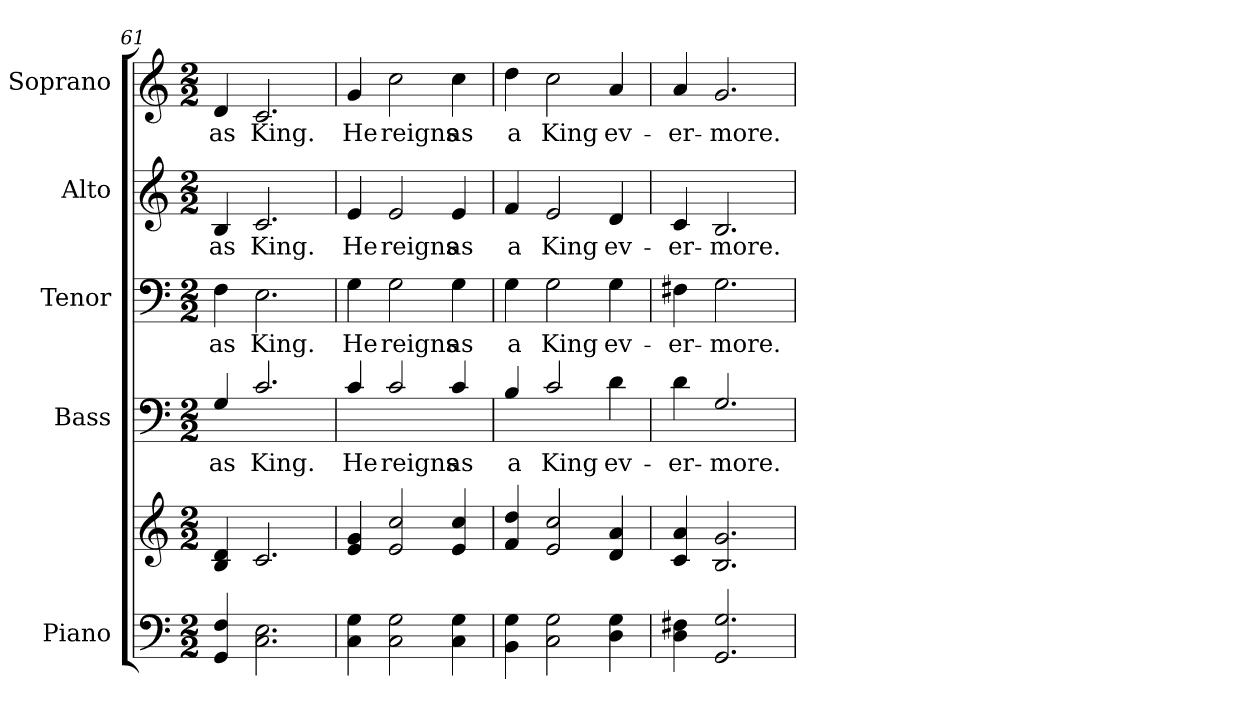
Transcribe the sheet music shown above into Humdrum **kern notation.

**kern	**kern	**kern	**text	**kern	**text	**kern	**text	**kern	**text
*part5	*part5	*part4	*part4	*part3	*part3	*part2	*part2	*part1	*part1
*staff6	*staff5	*staff4	*staff4	*staff3	*staff3	*staff2	*staff2	*staff1	*staff1
*I"Piano	*	*I"Bass	*	*I"Tenor	*	*I"Alto	*	*I"Soprano	*
*I'Pno.	*	*I'B.	*	*I'T.	*	*I'A.	*	*I'S.	*
!!LO:PB:g=z
*clefF4	*clefG2	*clefF4	*	*clefF4	*	*clefG2	*	*clefG2	*
*	*	*ITrd7c12	*	*	*	*	*	*	*
*k[]	*k[]	*k[]	*	*k[]	*	*k[]	*	*k[]	*
*C:	*C:	*C:	*	*C:	*	*C:	*	*C:	*
*M2/2	*M2/2	*M2/2	*	*M2/2	*	*M2/2	*	*M2/2	*
=61	=61	=61	=61	=61	=61	=61	=61	=61	=61
!	!	!	!LO:LY:b:color=#000000	!	!	!	!	!	!
!	!	!	!	!	!LO:LY:b:color=#000000	!	!	!	!
!	!	!	!	!	!	!	!LO:LY:b:color=#000000	!	!
!	!	!	!	!	!	!	!	!	!LO:LY:b:color=#000000
4GGi/ 4Fi	4Bi/ 4di	4GGi/	as	4Fi\	as	4Bi/	as	4di/	as
!	!	!	!LO:LY:b:color=#000000	!	!	!	!	!	!
!	!	!	!	!	!LO:LY:b:color=#000000	!	!	!	!
!	!	!	!	!	!	!	!LO:LY:b:color=#000000	!	!
!	!	!	!	!	!	!	!	!	!LO:LY:b:color=#000000
2.Ci\ 2.Ei	2.ci/	2.Ci/	King.	2.Ei\	King.	2.ci/	King.	2.ci/	King.
=62	=62	=62	=62	=62	=62	=62	=62	=62	=62
!	!	!	!LO:LY:b:color=#000000	!	!	!	!	!	!
!	!	!	!	!	!LO:LY:b:color=#000000	!	!	!	!
!	!	!	!	!	!	!	!LO:LY:b:color=#000000	!	!
!	!	!	!	!	!	!	!	!	!LO:LY:b:color=#000000
4Ci\ 4Gi	4ei/ 4gi	4Ci/	He	4Gi\	He	4ei/	He	4gi/	He
!	!	!	!LO:LY:b:color=#000000	!	!	!	!	!	!
!	!	!	!	!	!LO:LY:b:color=#000000	!	!	!	!
!	!	!	!	!	!	!	!LO:LY:b:color=#000000	!	!
!	!	!	!	!	!	!	!	!	!LO:LY:b:color=#000000
2Ci\ 2Gi	2ei/ 2cci	2Ci/	reigns	2Gi\	reigns	2ei/	reigns	2cci\	reigns
!	!	!	!LO:LY:b:color=#000000	!	!	!	!	!	!
!	!	!	!	!	!LO:LY:b:color=#000000	!	!	!	!
!	!	!	!	!	!	!	!LO:LY:b:color=#000000	!	!
!	!	!	!	!	!	!	!	!	!LO:LY:b:color=#000000
4Ci\ 4Gi	4ei/ 4cci	4Ci/	as	4Gi\	as	4ei/	as	4cci\	as
=63	=63	=63	=63	=63	=63	=63	=63	=63	=63
!	!	!	!LO:LY:b:color=#000000	!	!	!	!	!	!
!	!	!	!	!	!LO:LY:b:color=#000000	!	!	!	!
!	!	!	!	!	!	!	!LO:LY:b:color=#000000	!	!
!	!	!	!	!	!	!	!	!	!LO:LY:b:color=#000000
4BBi\ 4Gi	4fi/ 4ddi	4BBi/	a	4Gi\	a	4fi/	a	4ddi\	a
!	!	!	!LO:LY:b:color=#000000	!	!	!	!	!	!
!	!	!	!	!	!LO:LY:b:color=#000000	!	!	!	!
!	!	!	!	!	!	!	!LO:LY:b:color=#000000	!	!
!	!	!	!	!	!	!	!	!	!LO:LY:b:color=#000000
2Ci\ 2Gi	2ei/ 2cci	2Ci/	King	2Gi\	King	2ei/	King	2cci\	King
!	!	!	!LO:LY:b:color=#000000	!	!	!	!	!	!
!	!	!	!	!	!LO:LY:b:color=#000000	!	!	!	!
!	!	!	!	!	!	!	!LO:LY:b:color=#000000	!	!
!	!	!	!	!	!	!	!	!	!LO:LY:b:color=#000000
4Di\ 4Gi	4di/ 4ai	4Di\	ev-	4Gi\	ev-	4di/	ev-	4ai/	ev-
!!LO:PB:g=z
=64	=64	=64	=64	=64	=64	=64	=64	=64	=64
!	!	!	!LO:LY:b:color=#000000	!	!	!	!	!	!
!	!	!	!	!	!LO:LY:b:color=#000000	!	!	!	!
!	!	!	!	!	!	!	!LO:LY:b:color=#000000	!	!
!	!	!	!	!	!	!	!	!	!LO:LY:b:color=#000000
4Di\ 4F#Xi	4ci/ 4ai	4Di\	-er-	4F#Xi\	-er-	4ci/	-er-	4ai/	-er-
!	!	!	!LO:LY:b:color=#000000	!	!	!	!	!	!
!	!	!	!	!	!LO:LY:b:color=#000000	!	!	!	!
!	!	!	!	!	!	!	!LO:LY:b:color=#000000	!	!
!	!	!	!	!	!	!	!	!	!LO:LY:b:color=#000000
2.GGi/ 2.Gi	2.Bi/ 2.gi	2.GGi/	-more.	2.Gi\	-more.	2.Bi/	-more.	2.gi/	-more.
=	=	=	=	=	=	=	=	=	=
*-	*-	*-	*-	*-	*-	*-	*-	*-	*-
